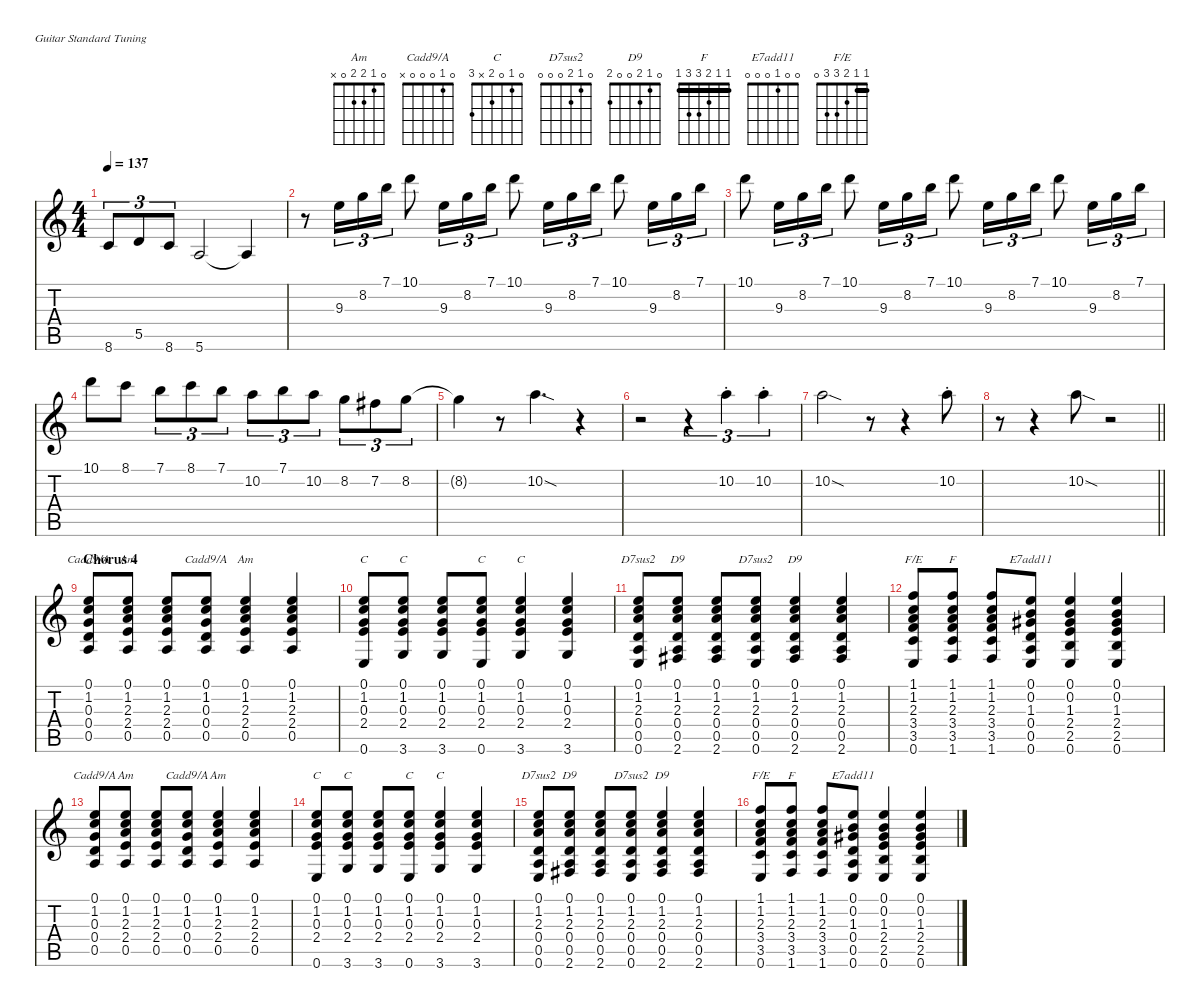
\defaultSystemsLayout 4
\hideDynamics
\bracketExtendMode nobrackets
\singleTrackTrackNamePolicy hidden
\multiTrackTrackNamePolicy hidden
\firstSystemTrackNameMode fullname
\firstSystemTrackNameOrientation horizontal
\otherSystemsTrackNameOrientation horizontal
\track ("Page Ac Guitar Picked" "s.guit.") {instrument acousticguitarsteel}
\staff {score tabs}
\tuning (E4 B3 G3 D3 A2 E2)
\chord ("Am" 0 1 2 2 0 x)
\chord ("Cadd9/A" 0 1 0 0 0 x)
\chord ("C" 0 1 0 2 x 0)
\chord ("C" 0 1 0 2 x 3)
\chord ("D7sus2" 0 1 2 0 0 0)
\chord ("D9" 0 1 2 0 0 2)
\chord ("F" 1 1 2 3 3 1) {barre (1 1)}
\chord ("E7add11" 0 0 1 0 0 0)
\chord ("F/E" 1 1 2 3 3 0) {barre 1}
\ts (4 4)
\tempo 137
\clef g2
\ks aminor
8.6.8{tu (3 2) dy f beam Up} 5.5.8{tu (3 2) beam Up} 8.6.8{tu (3 2) beam Up} 5.6.2{beam Up} 5.6{t}.4{beam Up} |
r.8{beam Down} 9.3.16{tu (3 2) beam Down} 8.2.16{tu (3 2) beam Down} 7.1.16{tu (3 2) beam Down} 10.1.8{beam Down} 9.3.16{tu (3 2) beam Down} 8.2.16{tu (3 2) beam Down} 7.1.16{tu (3 2) beam Down} 10.1.8{beam Down} 9.3.16{tu (3 2) beam Down} 8.2.16{tu (3 2) beam Down} 7.1.16{tu (3 2) beam Down} 10.1.8{beam Down} 9.3.16{tu (3 2) beam Down} 8.2.16{tu (3 2) beam Down} 7.1.16{tu (3 2) beam Down} |
\ks c
10.1.8{beam Down} 9.3.16{tu (3 2) beam Down} 8.2.16{tu (3 2) beam Down} 7.1.16{tu (3 2) beam Down} 10.1.8{beam Down} 9.3.16{tu (3 2) beam Down} 8.2.16{tu (3 2) beam Down} 7.1.16{tu (3 2) beam Down} 10.1.8{beam Down} 9.3.16{tu (3 2) beam Down} 8.2.16{tu (3 2) beam Down} 7.1.16{tu (3 2) beam Down} 10.1.8{beam Down} 9.3.16{tu (3 2) beam Down} 8.2.16{tu (3 2) beam Down} 7.1.16{tu (3 2) beam Down} |
10.1.8{beam Down} 8.1.8{beam Down} 7.1.8{tu (3 2) beam Down} 8.1.8{tu (3 2) beam Down} 7.1.8{tu (3 2) beam Down} 10.2.8{tu (3 2) beam Down} 7.1.8{tu (3 2) beam Down} 10.2.8{tu (3 2) beam Down} 8.2.8{tu (3 2) beam Down} 7.2{acc #}.8{tu (3 2) beam Down} 8.2.8{tu (3 2) beam Down} |
\ks aminor
8.2{t}.4{beam Down} r.8{beam Down} 10.2{sod}.4{d beam Down} r.4{beam Down} |
r.2{beam Down} r.4{tu (3 2) beam Down} 10.2{st}.4{tu (3 2) beam Down} 10.2{st}.4{tu (3 2) beam Down} |
10.2{sod}.2{beam Down} r.8{beam Down} r.4{beam Down} 10.2{st}.8{beam Down} |
\barLineRight lightlight
r.8{beam Down} r.4{beam Down} 10.2{sod}.8{beam Down} r.2{beam Down} |
\section ("" "Chorus 4")
(0.1 1.2 0.3 0.4 0.5).8{ch "Cadd9/A" beam Up} (0.1 1.2 2.3 2.4 0.5).8{ch "Am" beam Up} (0.1 1.2 2.3 2.4 0.5).8{beam Up} (0.1 1.2 0.3 0.4 0.5).8{ch "Cadd9/A" beam Up} (0.1 1.2 2.3 2.4 0.5).4{ch "Am" beam Up} (0.1 1.2 2.3 2.4 0.5).4{beam Up} |
(0.1 1.2 0.3 2.4 0.6).8{ch "C" beam Up} (0.1 1.2 0.3 2.4 3.6).8{ch "C" beam Up} (0.1 1.2 0.3 2.4 3.6).8{beam Up} (0.1 1.2 0.3 2.4 0.6).8{ch "C" beam Up} (0.1 1.2 0.3 2.4 3.6).4{ch "C" beam Up} (0.1 1.2 0.3 2.4 3.6).4{beam Up} |
(0.1 1.2 2.3 0.4 0.5 0.6).8{ch "D7sus2" beam Up} (0.1 1.2 2.3 0.4 0.5 2.6{acc #}).8{ch "D9" beam Up} (0.1 1.2 2.3 0.4 0.5 2.6{acc #}).8{beam Up} (0.1 1.2 2.3 0.4 0.5 0.6).8{ch "D7sus2" beam Up} (0.1 1.2 2.3 0.4 0.5 2.6{acc #}).4{ch "D9" beam Up} (0.1 1.2 2.3 0.4 0.5 2.6{acc #}).4{beam Up} |
(1.1 1.2 2.3 3.4 3.5 0.6).8{ch "F/E" beam Up} (1.1 1.2 2.3 3.4 3.5 1.6).8{ch "F" beam Up} (1.1 1.2 2.3 3.4 3.5 1.6).8{beam Up} (0.1 0.2 1.3{acc #} 0.4 0.5 0.6).8{ch "E7add11" beam Up} (0.1 0.2 1.3{acc #} 2.4 2.5 0.6).4{beam Up} (0.1 0.2 1.3{acc #} 2.4 2.5 0.6).4{beam Up} |
(0.1 1.2 0.3 0.4 0.5).8{ch "Cadd9/A" beam Up} (0.1 1.2 2.3 2.4 0.5).8{ch "Am" beam Up} (0.1 1.2 2.3 2.4 0.5).8{beam Up} (0.1 1.2 0.3 0.4 0.5).8{ch "Cadd9/A" beam Up} (0.1 1.2 2.3 2.4 0.5).4{ch "Am" beam Up} (0.1 1.2 2.3 2.4 0.5).4{beam Up} |
(0.1 1.2 0.3 2.4 0.6).8{ch "C" beam Up} (0.1 1.2 0.3 2.4 3.6).8{ch "C" beam Up} (0.1 1.2 0.3 2.4 3.6).8{beam Up} (0.1 1.2 0.3 2.4 0.6).8{ch "C" beam Up} (0.1 1.2 0.3 2.4 3.6).4{ch "C" beam Up} (0.1 1.2 0.3 2.4 3.6).4{beam Up} |
(0.1 1.2 2.3 0.4 0.5 0.6).8{ch "D7sus2" beam Up} (0.1 1.2 2.3 0.4 0.5 2.6{acc #}).8{ch "D9" beam Up} (0.1 1.2 2.3 0.4 0.5 2.6{acc #}).8{beam Up} (0.1 1.2 2.3 0.4 0.5 0.6).8{ch "D7sus2" beam Up} (0.1 1.2 2.3 0.4 0.5 2.6{acc #}).4{ch "D9" beam Up} (0.1 1.2 2.3 0.4 0.5 2.6{acc #}).4{beam Up} |
(1.1 1.2 2.3 3.4 3.5 0.6).8{ch "F/E" beam Up} (1.1 1.2 2.3 3.4 3.5 1.6).8{ch "F" beam Up} (1.1 1.2 2.3 3.4 3.5 1.6).8{beam Up} (0.1 0.2 1.3{acc #} 0.4 0.5 0.6).8{ch "E7add11" beam Up} (0.1 0.2 1.3{acc #} 2.4 2.5 0.6).4{beam Up} (0.1 0.2 1.3{acc #} 2.4 2.5 0.6).4{beam Up}
